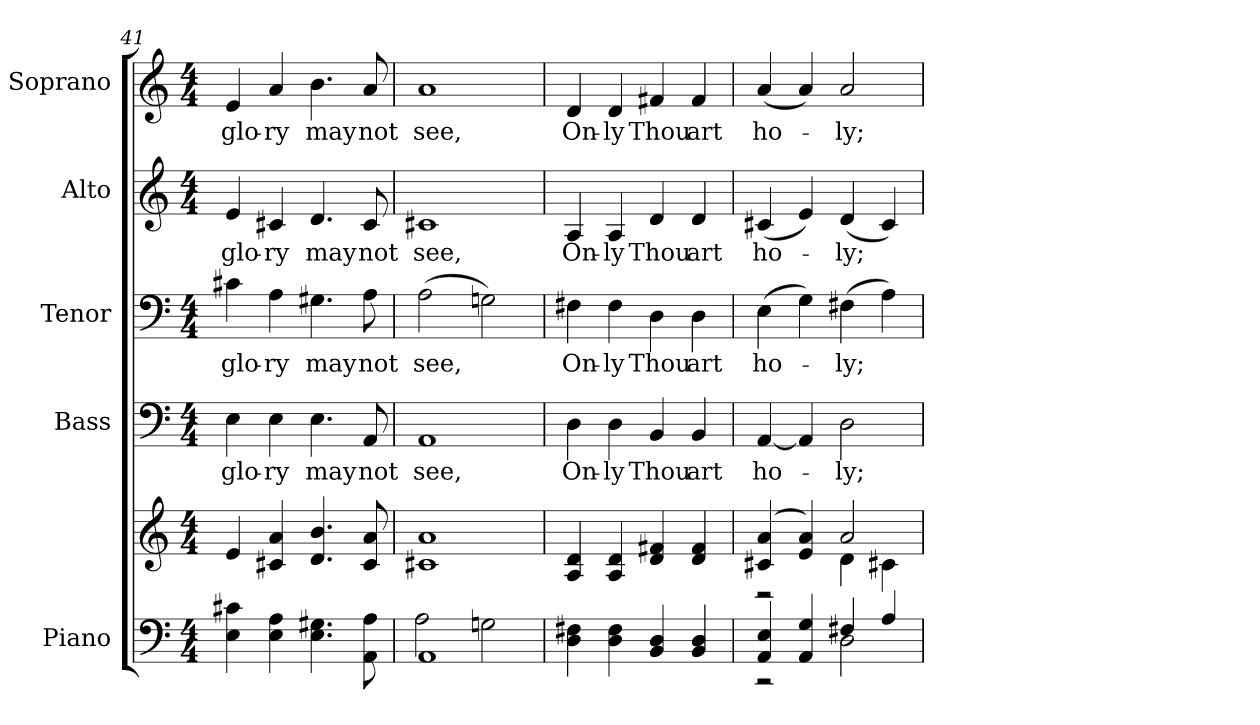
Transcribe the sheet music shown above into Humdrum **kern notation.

**kern	**kern	**kern	**text	**kern	**text	**kern	**text	**kern	**text
*part5	*part5	*part4	*part4	*part3	*part3	*part2	*part2	*part1	*part1
*staff6	*staff5	*staff4	*staff4	*staff3	*staff3	*staff2	*staff2	*staff1	*staff1
*I"Piano	*	*I"Bass	*	*I"Tenor	*	*I"Alto	*	*I"Soprano	*
*I'Pno.	*	*I'B.	*	*I'T.	*	*I'A.	*	*I'S.	*
!!LO:PB:g=z
*clefF4	*clefG2	*clefF4	*	*clefF4	*	*clefG2	*	*clefG2	*
*k[]	*k[]	*k[]	*	*k[]	*	*k[]	*	*k[]	*
*C:	*C:	*C:	*	*C:	*	*C:	*	*C:	*
*M4/4	*M4/4	*M4/4	*	*M4/4	*	*M4/4	*	*M4/4	*
=41	=41	=41	=41	=41	=41	=41	=41	=41	=41
!	!	!	!LO:LY:b:color=#000000	!	!	!	!	!	!
!	!	!	!	!	!LO:LY:b:color=#000000	!	!	!	!
!	!	!	!	!	!	!	!LO:LY:b:color=#000000	!	!
!	!	!	!	!	!	!	!	!	!LO:LY:b:color=#000000
4Ei\ 4c#Xi	4ei/	4Ei\	glo-	4c#Xi\	glo-	4ei/	glo-	4ei/	glo-
!	!	!	!LO:LY:b:color=#000000	!	!	!	!	!	!
!	!	!	!	!	!LO:LY:b:color=#000000	!	!	!	!
!	!	!	!	!	!	!	!LO:LY:b:color=#000000	!	!
!	!	!	!	!	!	!	!	!	!LO:LY:b:color=#000000
4Ei\ 4Ai	4c#Xi/ 4ai	4Ei\	-ry	4Ai\	-ry	4c#Xi/	-ry	4ai/	-ry
!	!	!	!LO:LY:b:color=#000000	!	!	!	!	!	!
!	!	!	!	!	!LO:LY:b:color=#000000	!	!	!	!
!	!	!	!	!	!	!	!LO:LY:b:color=#000000	!	!
!	!	!	!	!	!	!	!	!	!LO:LY:b:color=#000000
4.Ei\ 4.G#Xi	4.di/ 4.bi	4.Ei\	may	4.G#Xi\	may	4.di/	may	4.bi\	may
!	!	!	!LO:LY:b:color=#000000	!	!	!	!	!	!
!	!	!	!	!	!LO:LY:b:color=#000000	!	!	!	!
!	!	!	!	!	!	!	!LO:LY:b:color=#000000	!	!
!	!	!	!	!	!	!	!	!	!LO:LY:b:color=#000000
8AAi\ 8Ai	8c#i/ 8ai	8AAi/	not	8Ai\	not	8c#i/	not	8ai/	not
=42	=42	=42	=42	=42	=42	=42	=42	=42	=42
*^	*	*	*	*	*	*	*	*	*
!	!	!	!	!LO:LY:b:color=#000000	!	!	!	!	!	!
!	!	!	!	!	!	!LO:LY:b:color=#000000	!	!	!	!
!	!	!	!	!	!	!	!	!LO:LY:b:color=#000000	!	!
!	!	!	!	!	!	!	!	!	!	!LO:LY:b:color=#000000
1AAi	2Ai\	1c#Xi 1ai	1AAi	see,	(2Ai\	see,	1c#Xi	see,	1ai	see,
.	2Gni\	.	.	.	2Gni\)	.	.	.	.	.
*v	*v	*	*	*	*	*	*	*	*	*
!!LO:PB:g=z
=43	=43	=43	=43	=43	=43	=43	=43	=43	=43
*^	*	*	*	*	*	*	*	*	*
!	!	!	!	!LO:LY:b:color=#000000	!	!	!	!	!	!
*v	*v	*	*	*	*	*	*	*	*	*
*^	*	*	*	*	*	*	*	*	*
!	!	!	!	!	!	!LO:LY:b:color=#000000	!	!	!	!
*v	*v	*	*	*	*	*	*	*	*	*
*^	*	*	*	*	*	*	*	*	*
!	!	!	!	!	!	!	!	!LO:LY:b:color=#000000	!	!
*v	*v	*	*	*	*	*	*	*	*	*
*^	*	*	*	*	*	*	*	*	*
!	!	!	!	!	!	!	!	!	!	!LO:LY:b:color=#000000
*v	*v	*	*	*	*	*	*	*	*	*
4Di\ 4F#Xi	4Ai/ 4di	4Di\	On-	4F#Xi\	On-	4Ai/	On-	4di/	On-
!	!	!	!LO:LY:b:color=#000000	!	!	!	!	!	!
!	!	!	!	!	!LO:LY:b:color=#000000	!	!	!	!
!	!	!	!	!	!	!	!LO:LY:b:color=#000000	!	!
!	!	!	!	!	!	!	!	!	!LO:LY:b:color=#000000
4Di\ 4F#i	4Ai/ 4di	4Di\	-ly	4F#i\	-ly	4Ai/	-ly	4di/	-ly
!	!	!	!LO:LY:b:color=#000000	!	!	!	!	!	!
!	!	!	!	!	!LO:LY:b:color=#000000	!	!	!	!
!	!	!	!	!	!	!	!LO:LY:b:color=#000000	!	!
!	!	!	!	!	!	!	!	!	!LO:LY:b:color=#000000
4BBi/ 4Di	4di/ 4f#Xi	4BBi/	Thou	4Di\	Thou	4di/	Thou	4f#Xi/	Thou
!	!	!	!LO:LY:b:color=#000000	!	!	!	!	!	!
!	!	!	!	!	!LO:LY:b:color=#000000	!	!	!	!
!	!	!	!	!	!	!	!LO:LY:b:color=#000000	!	!
!	!	!	!	!	!	!	!	!	!LO:LY:b:color=#000000
4BBi/ 4Di	4di/ 4f#i	4BBi/	art	4Di\	art	4di/	art	4f#i/	art
=44	=44	=44	=44	=44	=44	=44	=44	=44	=44
*^	*^	*	*	*	*	*	*	*	*
!	!	!	!	!	!LO:LY:b:color=#000000	!	!	!	!	!	!
!	!	!	!	!	!	!	!LO:LY:b:color=#000000	!	!	!	!
!	!	!	!	!	!	!	!	!	!LO:LY:b:color=#000000	!	!
!	!	!	!	!	!	!	!	!	!	!	!LO:LY:b:color=#000000
4AAi/ 4Ei	2r	(4c#Xi/ 4ai	2r	[<4AAi/	ho-	(4Ei\	ho-	(4c#Xi/	ho-	(4ai/	ho-
4AAi/ 4Gi	.	4ei/ 4ai)	.	4AAi/]	.	4Gi\)	.	4ei/)	.	4ai/)	.
!	!	!	!	!	!LO:LY:b:color=#000000	!	!	!	!	!	!
!	!	!	!	!	!	!	!LO:LY:b:color=#000000	!	!	!	!
!	!	!	!	!	!	!	!	!	!LO:LY:b:color=#000000	!	!
!	!	!	!	!	!	!	!	!	!	!	!LO:LY:b:color=#000000
4F#Xi/	2Di\	2ai/	4di\	2Di\	-ly;	(4F#Xi\	-ly;	(4di/	-ly;	2ai/	-ly;
4Ai/	.	.	4c#Xi\	.	.	4Ai\)	.	4c#i/)	.	.	.
*v	*v	*	*	*	*	*	*	*	*	*	*
*	*v	*v	*	*	*	*	*	*	*	*
=	=	=	=	=	=	=	=	=	=
*-	*-	*-	*-	*-	*-	*-	*-	*-	*-
